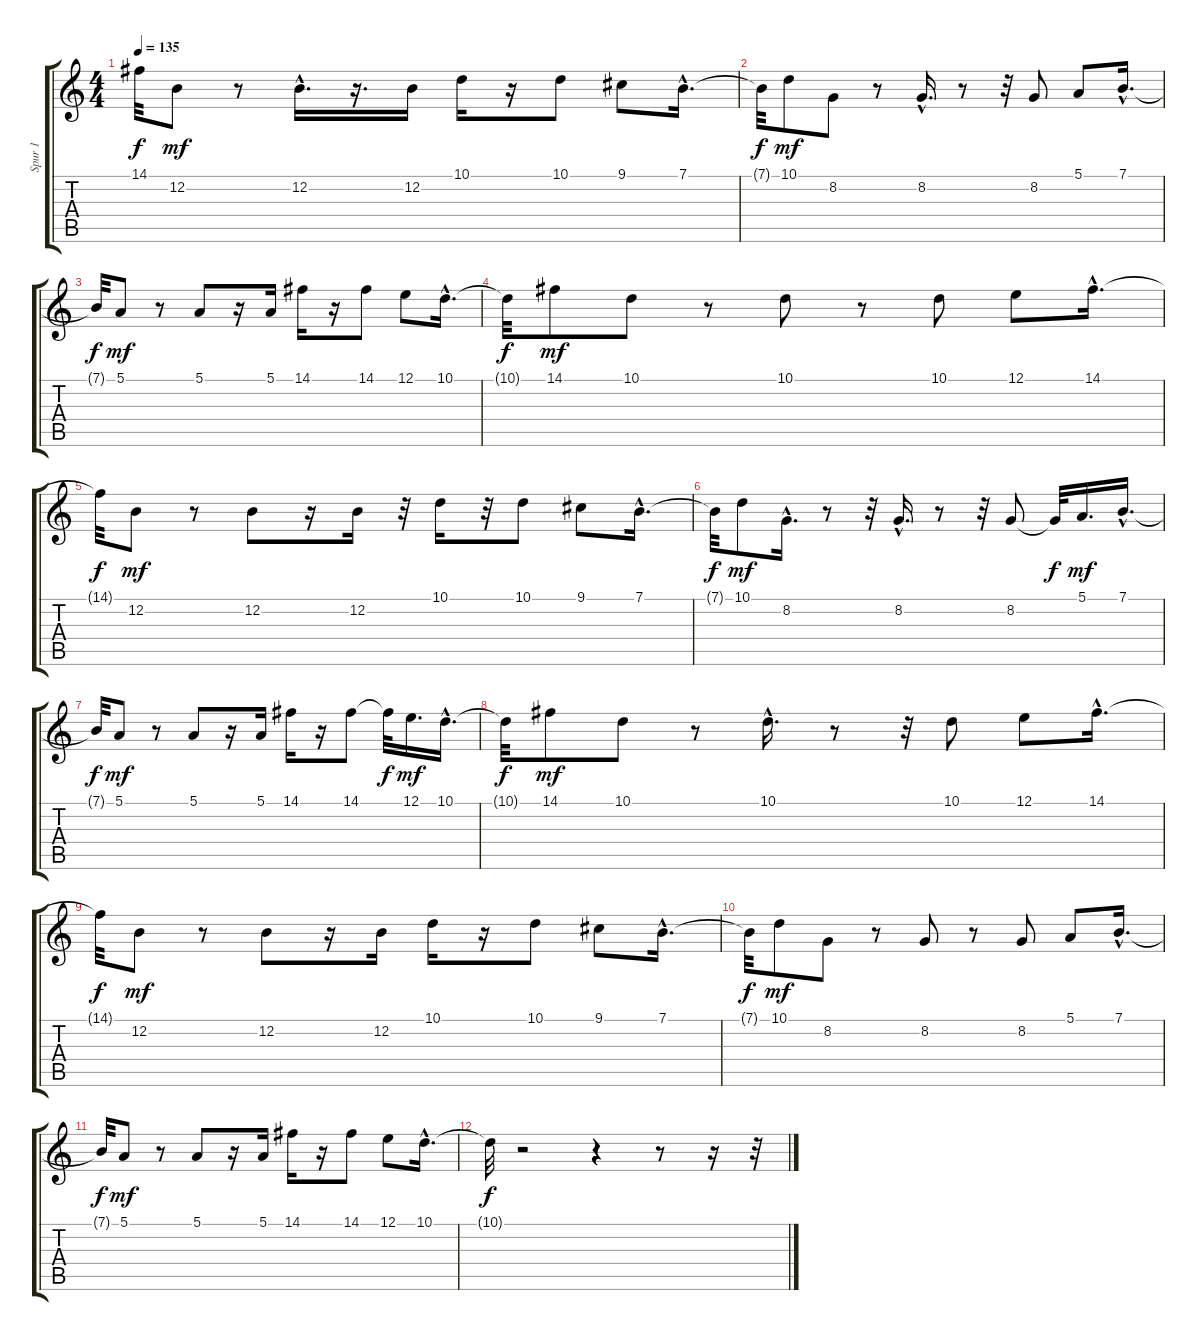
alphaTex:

\track ("Spur 1" "Spur 1") {instrument synthbrass1}
\staff {score tabs}
\tuning (E4 B3 G3 D3 A2 E2) {hide}
\ts (4 4)
\tempo 135
\clef g2
\ks c
14.1{t}.32{dy f} 12.2.8{dy mf} r.8 12.2{hac}.16{d} r.16{d} 12.2.16 10.1.16 r.16 10.1.8 9.1.8 7.1{hac}.16{d} |
7.1{t}.32{dy f} 10.1.8{dy mf} 8.2.8 r.8 8.2{hac}.16{d} r.8 r.32 8.2.8 5.1.8 7.1{hac}.16{d} |
7.1{t}.32{dy f} 5.1.8{dy mf} r.8 5.1.8 r.16 5.1.16 14.1.16 r.16 14.1.8 12.1.8 10.1{hac}.16{d} |
10.1{t}.32{dy f} 14.1.8{dy mf} 10.1.8 r.8 10.1.8 r.8 10.1.8 12.1.8 14.1{hac}.16{d} |
14.1{t}.32{dy f} 12.2.8{dy mf} r.8 12.2.8 r.16 12.2.16 r.32 10.1.16 r.32 10.1.8 9.1.8 7.1{hac}.16{d} |
7.1{t}.32{dy f} 10.1.8{dy mf} 8.2{hac}.16{d} r.8 r.32 8.2{hac}.16{d} r.8 r.32 8.2.8 8.2{t}.32{dy f} 5.1.16{d dy mf} 7.1{hac}.16{d} |
7.1{t}.32{dy f} 5.1.8{dy mf} r.8 5.1.8 r.16 5.1.16 14.1.16 r.16 14.1.8 14.1{t}.32{dy f} 12.1.16{d dy mf} 10.1{hac}.16{d} |
10.1{t}.32{dy f} 14.1.8{dy mf} 10.1.8 r.8 10.1{hac}.16{d} r.8 r.32 10.1.8 12.1.8 14.1{hac}.16{d} |
14.1{t}.32{dy f} 12.2.8{dy mf} r.8 12.2.8 r.16 12.2.16 10.1.16 r.16 10.1.8 9.1.8 7.1{hac}.16{d} |
7.1{t}.32{dy f} 10.1.8{dy mf} 8.2.8 r.8 8.2.8 r.8 8.2.8 5.1.8 7.1{hac}.16{d} |
7.1{t}.32{dy f} 5.1.8{dy mf} r.8 5.1.8 r.16 5.1.16 14.1.16 r.16 14.1.8 12.1.8 10.1{hac}.16{d} |
10.1{t}.32{dy f} r.2 r.4 r.8 r.16 r.32
